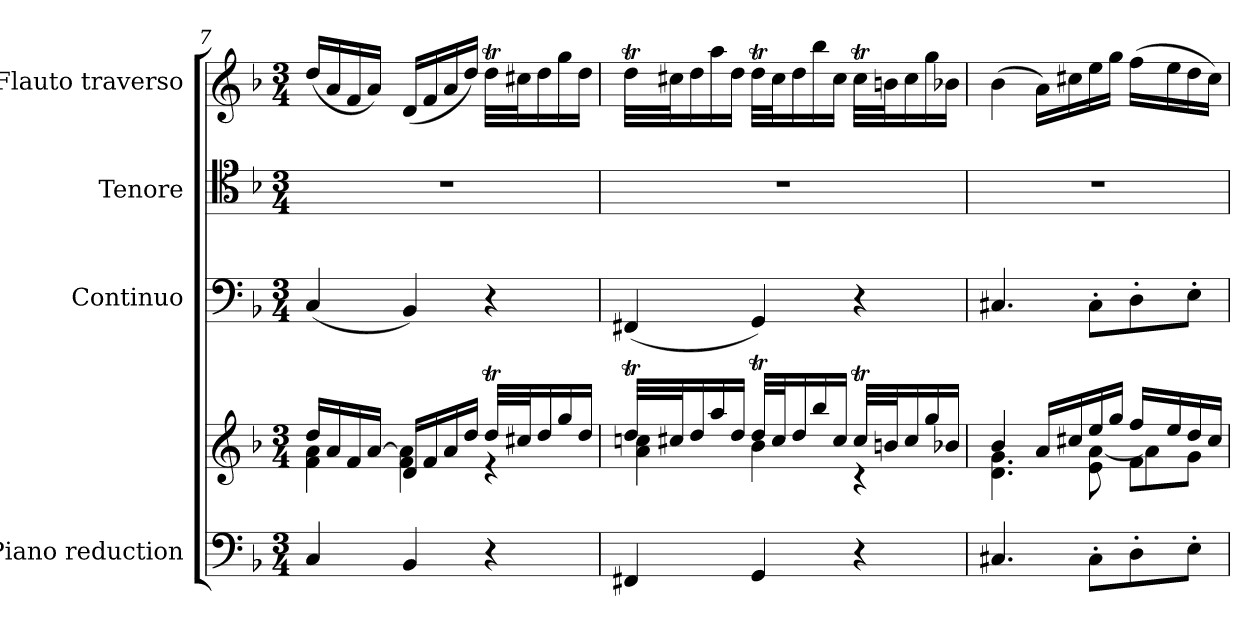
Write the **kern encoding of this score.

**kern	**kern	**kern	**kern	**kern
*part4	*part4	*part3	*part2	*part1
*staff5	*staff4	*staff3	*staff2	*staff1
*I"Piano reduction	*	*I"Continuo	*I"Tenore	*I"Flauto traverso
*I'Pno	*	*	*	*I'Fl
*clefF4	*clefG2	*clefF4	*clefC4	*clefG2
*k[b-]	*k[b-]	*k[b-]	*k[b-]	*k[b-]
*M3/4	*M3/4	*M3/4	*M3/4	*M3/4
=7	=7	=7	=7	=7
*	*^	*	*	*
4C/	16dd/LL	4f\ 4a\	(<4C/	2.r	(<16dd/LL
.	16a/	.	.	.	16a/
.	16f/	.	.	.	16f/
.	[16a/JJ	.	.	.	16a/JJ)
4BB-/	16d/LL	4f\ 4a\]	4BB-/)	.	(<16d/LL
.	16f/	.	.	.	16f/
.	16a/	.	.	.	16a/
.	16dd/JJ	.	.	.	16dd/JJ)
4r	32ddT/LLL	4r	4r	.	32ddT\LLL
.	32cc#X/J	.	.	.	32cc#X\J
.	16dd/	.	.	.	16dd\
.	16gg/	.	.	.	16gg\
.	16dd/JJ	.	.	.	16dd\JJ
=8	=8	=8	=8	=8	=8
4FF#X/	32ddT/LLL	4a\ 4ccn\	(<4FF#X/	2.r	32ddT\LLL
.	32cc#X/J	.	.	.	32cc#X\J
.	16dd/	.	.	.	16dd\
.	16aa/	.	.	.	16aa\
.	16dd/JJ	.	.	.	16dd\JJ
4GG/	32ddT/LLL	4b-\	4GG/)	.	32ddT\LLL
.	32cc#/J	.	.	.	32cc#\J
.	16dd/	.	.	.	16dd\
.	16bb-/	.	.	.	16bb-\
.	16cc#/JJ	.	.	.	16cc#\JJ
4r	32cc#t/LLL	4r	4r	.	32cc#t\LLL
.	32bn/J	.	.	.	32bn\J
.	16cc#/	.	.	.	16cc#\
.	16gg/	.	.	.	16gg\
.	16b-X/JJ	.	.	.	16b-X\JJ
!!LO:LB:g=z
=9	=9	=9	=9	=9	=9
*	*	*^	*	*	*
4.C#X/	4b-/	4.d\ 4.g\	2ryy	4.C#X/	2.r	(>4b-\
.	16a/LL	.	.	.	.	16a\LL)
.	16cc#X/	.	.	.	.	16cc#X\
8C#'\L	16ee/	8e\ [8a\	.	8C#'\L	.	16ee\
.	16gg/JJ	.	.	.	.	16gg\JJ
8D'\	16ff/LL	8f\L	4a\]	8D'\	.	(>16ff\LL
.	16ee/	.	.	.	.	16ee\
8E'\J	16dd/	8g\J	.	8E'\J	.	16dd\
.	16cc#/JJ	.	.	.	.	16cc#\JJ)
*	*v	*v	*v	*	*	*
=	=	=	=	=
*-	*-	*-	*-	*-
